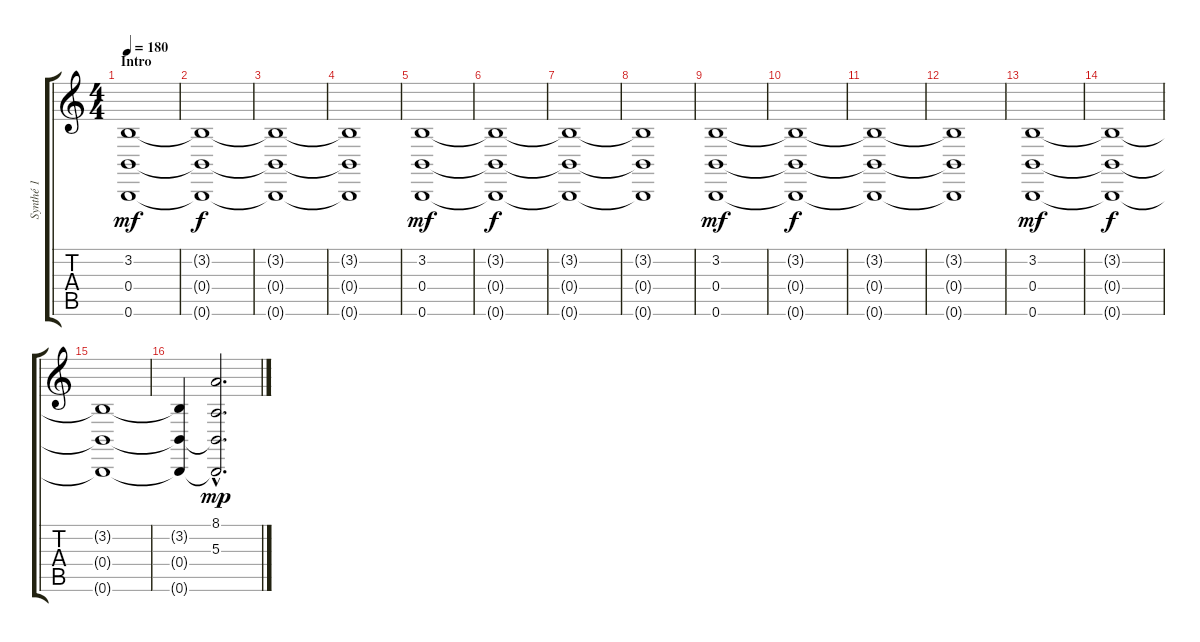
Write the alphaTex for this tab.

\track ("Synthé 1" "Synthé 1") {instrument stringensemble1}
\staff {score tabs}
\tuning (Db4 Ab3 E3 B2 Gb2 B1) {hide}
\ts (4 4)
\section ("" "Intro")
\tempo 180
\clef g2
\ks c
(3.2 0.4 0.6).1{dy mf instrument stringensemble1} |
(3.2{t} 0.4{t} 0.6{t}).1{dy f} |
(3.2{t} 0.4{t} 0.6{t}).1 |
(3.2{t} 0.4{t} 0.6{t}).1 |
(3.2 0.4 0.6).1{dy mf} |
(3.2{t} 0.4{t} 0.6{t}).1{dy f} |
(3.2{t} 0.4{t} 0.6{t}).1 |
(3.2{t} 0.4{t} 0.6{t}).1 |
(3.2 0.4 0.6).1{dy mf} |
(3.2{t} 0.4{t} 0.6{t}).1{dy f} |
(3.2{t} 0.4{t} 0.6{t}).1 |
(3.2{t} 0.4{t} 0.6{t}).1 |
(3.2 0.4 0.6).1{dy mf} |
(3.2{t} 0.4{t} 0.6{t}).1{dy f} |
(3.2{t} 0.4{t} 0.6{t}).1 |
(3.2{t} 0.4{t} 0.6{t}).4 (8.1{hac} 5.3{hac} 0.4{hac t} 0.6{hac t}).2{d dy mp}
